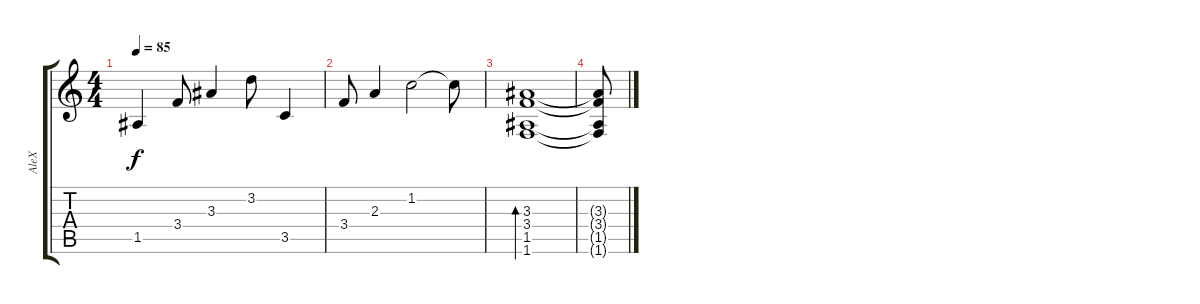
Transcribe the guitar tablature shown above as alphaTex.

\track ("AleX" "AleX") {instrument electricguitarjazz}
\staff {score tabs}
\tuning (E4 B3 G3 D3 A2 E2) {hide}
\ts (4 4)
\tempo 85
\clef g2
\ks c
1.5.4{dy f} 3.4.8 3.3.4 3.2.8 3.5.4 |
3.4.8 2.3.4 1.2.2 1.2{t}.8 |
(3.3 3.4 1.5 1.6).1{bd 240} |
(3.3{t} 3.4{t} 1.5{t} 1.6{t}).8
